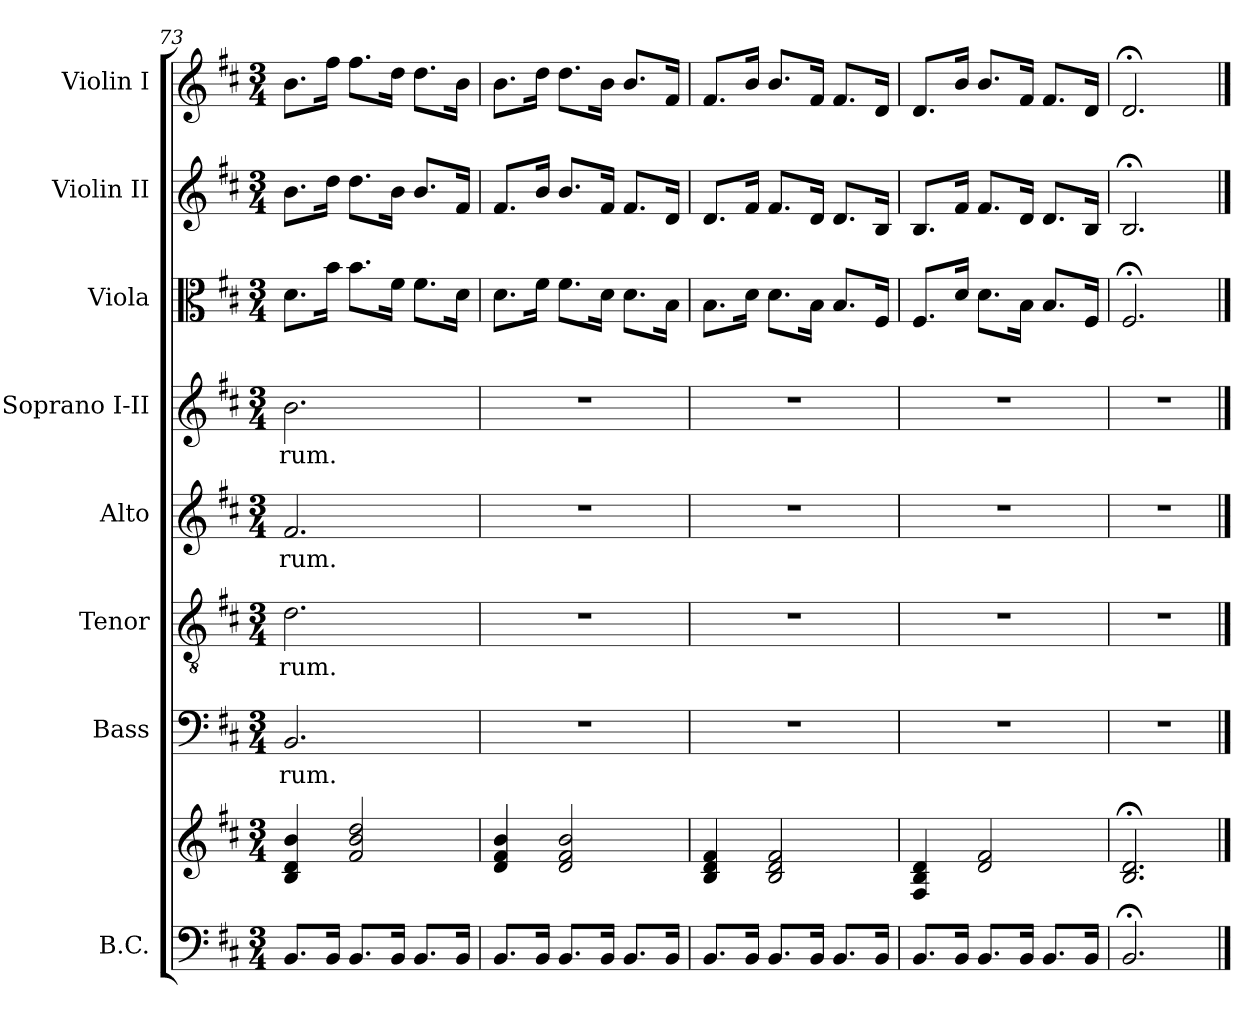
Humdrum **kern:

**kern	**kern	**kern	**text	**kern	**text	**kern	**text	**kern	**text	**kern	**kern	**kern
*part8	*part8	*part7	*part7	*part6	*part6	*part5	*part5	*part4	*part4	*part3	*part2	*part1
*staff9	*staff8	*staff7	*staff7	*staff6	*staff6	*staff5	*staff5	*staff4	*staff4	*staff3	*staff2	*staff1
*I"B.C.	*	*I"Bass	*	*I"Tenor	*	*I"Alto	*	*I"Soprano I-II	*	*I"Viola	*I"Violin II	*I"Violin I
*I'B.C.	*	*I'B	*	*I'T	*	*I'A	*	*I'S	*	*I'Vla.	*I'Vln. II	*I'Vln. I
*clefF4	*clefG2	*clefF4	*	*clefGv2	*	*clefG2	*	*clefG2	*	*clefC3	*clefG2	*clefG2
*k[f#c#]	*k[f#c#]	*k[f#c#]	*	*k[f#c#]	*	*k[f#c#]	*	*k[f#c#]	*	*k[f#c#]	*k[f#c#]	*k[f#c#]
*b:	*b:	*b:	*	*b:	*	*b:	*	*b:	*	*b:	*b:	*b:
*M3/4	*M3/4	*M3/4	*	*M3/4	*	*M3/4	*	*M3/4	*	*M3/4	*M3/4	*M3/4
=73	=73	=73	=73	=73	=73	=73	=73	=73	=73	=73	=73	=73
!	!	!	!LO:LY:b	!	!LO:LY:b	!	!LO:LY:b	!	!LO:LY:b	!	!	!
8.BB/L	4B/ 4d/ 4b/	2.BB/	-rum.	2.d\	-rum.	2.f#/	-rum.	2.b\	-rum.	8.d\L	8.b\L	8.b\L
16BB/Jk	.	.	.	.	.	.	.	.	.	16b\Jk	16dd\Jk	16ff#\Jk
8.BB/L	2f#/ 2b/ 2dd/	.	.	.	.	.	.	.	.	8.b\L	8.dd\L	8.ff#\L
16BB/Jk	.	.	.	.	.	.	.	.	.	16f#\Jk	16b\Jk	16dd\Jk
8.BB/L	.	.	.	.	.	.	.	.	.	8.f#\L	8.b/L	8.dd\L
16BB/Jk	.	.	.	.	.	.	.	.	.	16d\Jk	16f#/Jk	16b\Jk
=74	=74	=74	=74	=74	=74	=74	=74	=74	=74	=74	=74	=74
8.BB/L	4d/ 4f#/ 4b/	2.r	.	2.r	.	2.r	.	2.r	.	8.d\L	8.f#/L	8.b\L
16BB/Jk	.	.	.	.	.	.	.	.	.	16f#\Jk	16b/Jk	16dd\Jk
8.BB/L	2d/ 2f#/ 2b/	.	.	.	.	.	.	.	.	8.f#\L	8.b/L	8.dd\L
16BB/Jk	.	.	.	.	.	.	.	.	.	16d\Jk	16f#/Jk	16b\Jk
8.BB/L	.	.	.	.	.	.	.	.	.	8.d\L	8.f#/L	8.b/L
16BB/Jk	.	.	.	.	.	.	.	.	.	16B\Jk	16d/Jk	16f#/Jk
=75	=75	=75	=75	=75	=75	=75	=75	=75	=75	=75	=75	=75
8.BB/L	4B/ 4d/ 4f#/	2.r	.	2.r	.	2.r	.	2.r	.	8.B\L	8.d/L	8.f#/L
16BB/Jk	.	.	.	.	.	.	.	.	.	16d\Jk	16f#/Jk	16b/Jk
8.BB/L	2B/ 2d/ 2f#/	.	.	.	.	.	.	.	.	8.d\L	8.f#/L	8.b/L
16BB/Jk	.	.	.	.	.	.	.	.	.	16B\Jk	16d/Jk	16f#/Jk
8.BB/L	.	.	.	.	.	.	.	.	.	8.B/L	8.d/L	8.f#/L
16BB/Jk	.	.	.	.	.	.	.	.	.	16F#/Jk	16B/Jk	16d/Jk
=76	=76	=76	=76	=76	=76	=76	=76	=76	=76	=76	=76	=76
8.BB/L	4F#/ 4B/ 4d/	2.r	.	2.r	.	2.r	.	2.r	.	8.F#/L	8.B/L	8.d/L
16BB/Jk	.	.	.	.	.	.	.	.	.	16d/Jk	16f#/Jk	16b/Jk
8.BB/L	2d/ 2f#/	.	.	.	.	.	.	.	.	8.d\L	8.f#/L	8.b/L
16BB/Jk	.	.	.	.	.	.	.	.	.	16B\Jk	16d/Jk	16f#/Jk
8.BB/L	.	.	.	.	.	.	.	.	.	8.B/L	8.d/L	8.f#/L
16BB/Jk	.	.	.	.	.	.	.	.	.	16F#/Jk	16B/Jk	16d/Jk
=77	=77	=77	=77	=77	=77	=77	=77	=77	=77	=77	=77	=77
2.BB;</	2.B/;< 2.d/;<	2.r	.	2.r	.	2.r	.	2.r	.	2.F#;</	2.B;</	2.d;</
==	==	==	==	==	==	==	==	==	==	==	==	==
*-	*-	*-	*-	*-	*-	*-	*-	*-	*-	*-	*-	*-
